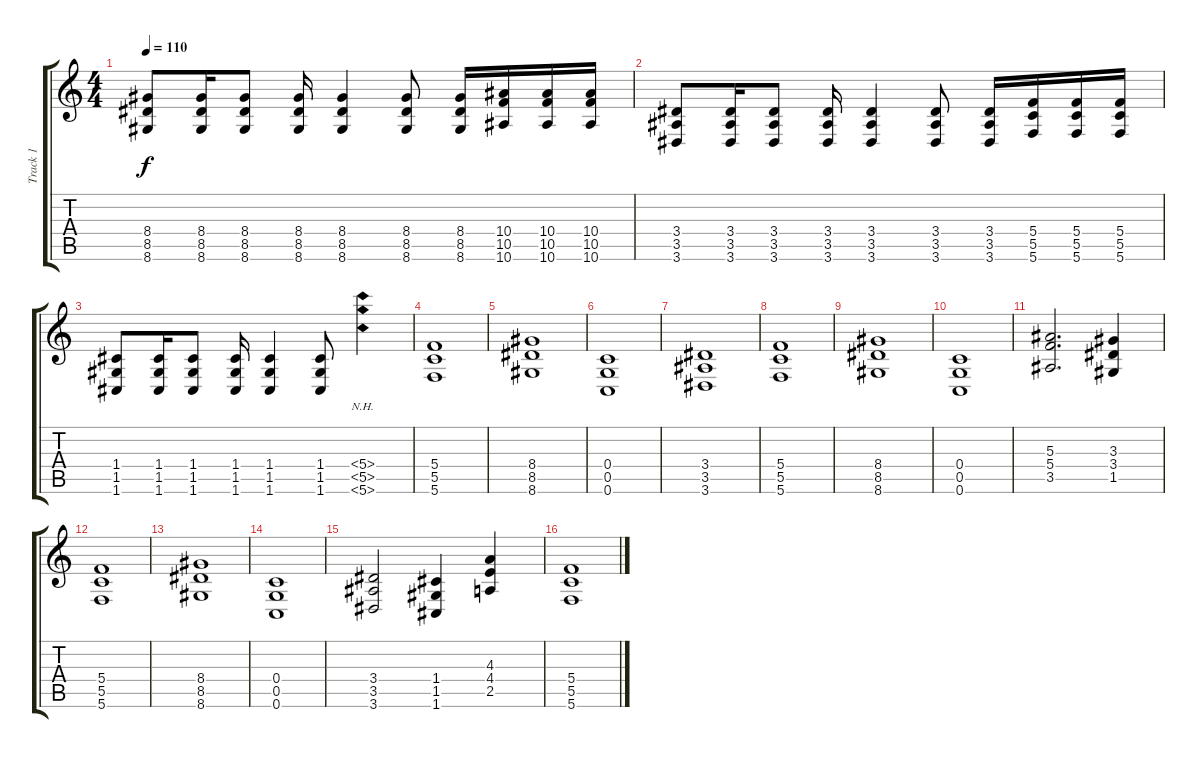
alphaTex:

\track ("Track 1" "Track 1") {instrument distortionguitar}
\staff {score tabs}
\tuning (D4 A3 F3 C3 G2 C2) {hide}
\ts (4 4)
\tempo 110
\clef g2
\ks c
(8.4 8.5 8.6).8{dy f} (8.4 8.5 8.6).16 (8.4 8.5 8.6).8 (8.4 8.5 8.6).16 (8.4 8.5 8.6).4 (8.4 8.5 8.6).8 (8.4 8.5 8.6).16 (10.4 10.5 10.6).16 (10.4 10.5 10.6).16 (10.4 10.5 10.6).16 |
(3.4 3.5 3.6).8 (3.4 3.5 3.6).16 (3.4 3.5 3.6).8 (3.4 3.5 3.6).16 (3.4 3.5 3.6).4 (3.4 3.5 3.6).8 (3.4 3.5 3.6).16 (5.4 5.5 5.6).16 (5.4 5.5 5.6).16 (5.4 5.5 5.6).16 |
(1.4 1.5 1.6).8 (1.4 1.5 1.6).16 (1.4 1.5 1.6).8 (1.4 1.5 1.6).16 (1.4 1.5 1.6).4 (1.4 1.5 1.6).8 (5.4{nh} 5.5{nh} 5.6{nh}).4{instrument distortionguitar} |
(5.4 5.5 5.6).1 |
(8.4 8.5 8.6).1 |
(0.4 0.5 0.6).1 |
(3.4 3.5 3.6).1 |
(5.4 5.5 5.6).1 |
(8.4 8.5 8.6).1 |
(0.4 0.5 0.6).1 |
(5.3 5.4 3.5).2{d} (3.3 3.4 1.5).4 |
(5.4 5.5 5.6).1 |
(8.4 8.5 8.6).1 |
(0.4 0.5 0.6).1 |
(3.4 3.5 3.6).2 (1.4 1.5 1.6).4 (4.3 4.4 2.5).4 |
(5.4 5.5 5.6).1
